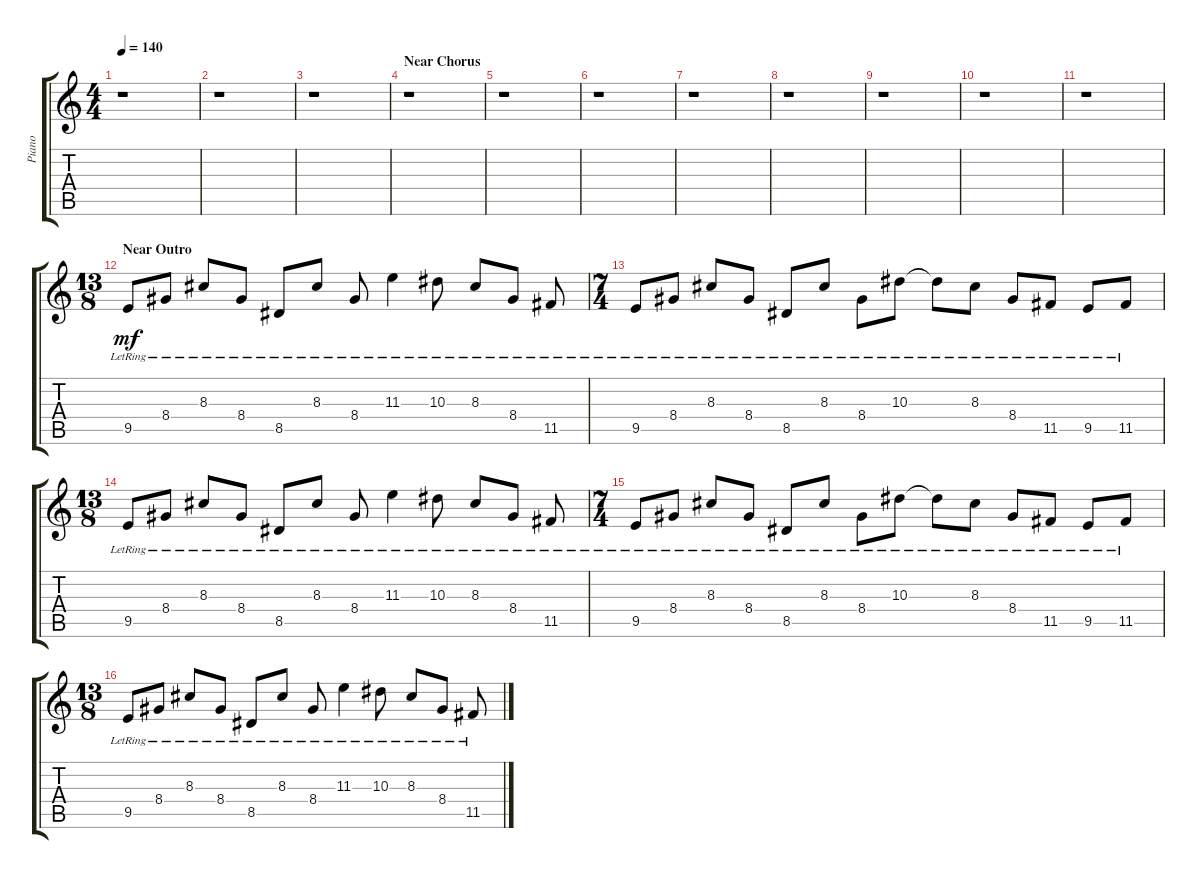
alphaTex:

\track ("Piano" "Piano") {instrument electricguitarclean}
\staff {score tabs}
\tuning (D4 A3 F3 C3 G2 D2) {hide}
\ts (4 4)
\tempo 140
\clef g2
\ks aminor
r.1{dy f} |
r.1 |
r.1 |
\section ("" "Near Chorus")
r.1 |
r.1 |
r.1 |
r.1 |
r.1 |
r.1 |
r.1 |
r.1 |
\ts (13 8)
\section ("" "Near Outro")
9.5{lr}.8{dy mf} 8.4{lr}.8 8.3{lr}.8 8.4{lr}.8 8.5{lr}.8 8.3{lr}.8 8.4{lr}.8 11.3{lr}.4 10.3{lr}.8 8.3{lr}.8 8.4{lr}.8 11.5{lr}.8 |
\ts (7 4)
9.5{lr}.8 8.4{lr}.8 8.3{lr}.8 8.4{lr}.8 8.5{lr}.8 8.3{lr}.8 8.4{lr}.8 10.3{lr}.8 10.3{lr t}.8 8.3{lr}.8 8.4{lr}.8 11.5{lr}.8 9.5{lr}.8 11.5{lr}.8 |
\ts (13 8)
9.5{lr}.8 8.4{lr}.8 8.3{lr}.8 8.4{lr}.8 8.5{lr}.8 8.3{lr}.8 8.4{lr}.8 11.3{lr}.4 10.3{lr}.8 8.3{lr}.8 8.4{lr}.8 11.5{lr}.8 |
\ts (7 4)
9.5{lr}.8 8.4{lr}.8 8.3{lr}.8 8.4{lr}.8 8.5{lr}.8 8.3{lr}.8 8.4{lr}.8 10.3{lr}.8 10.3{lr t}.8 8.3{lr}.8 8.4{lr}.8 11.5{lr}.8 9.5{lr}.8 11.5{lr}.8 |
\ts (13 8)
9.5{lr}.8 8.4{lr}.8 8.3{lr}.8 8.4{lr}.8 8.5{lr}.8 8.3{lr}.8 8.4{lr}.8 11.3{lr}.4 10.3{lr}.8 8.3{lr}.8 8.4{lr}.8 11.5{lr}.8
